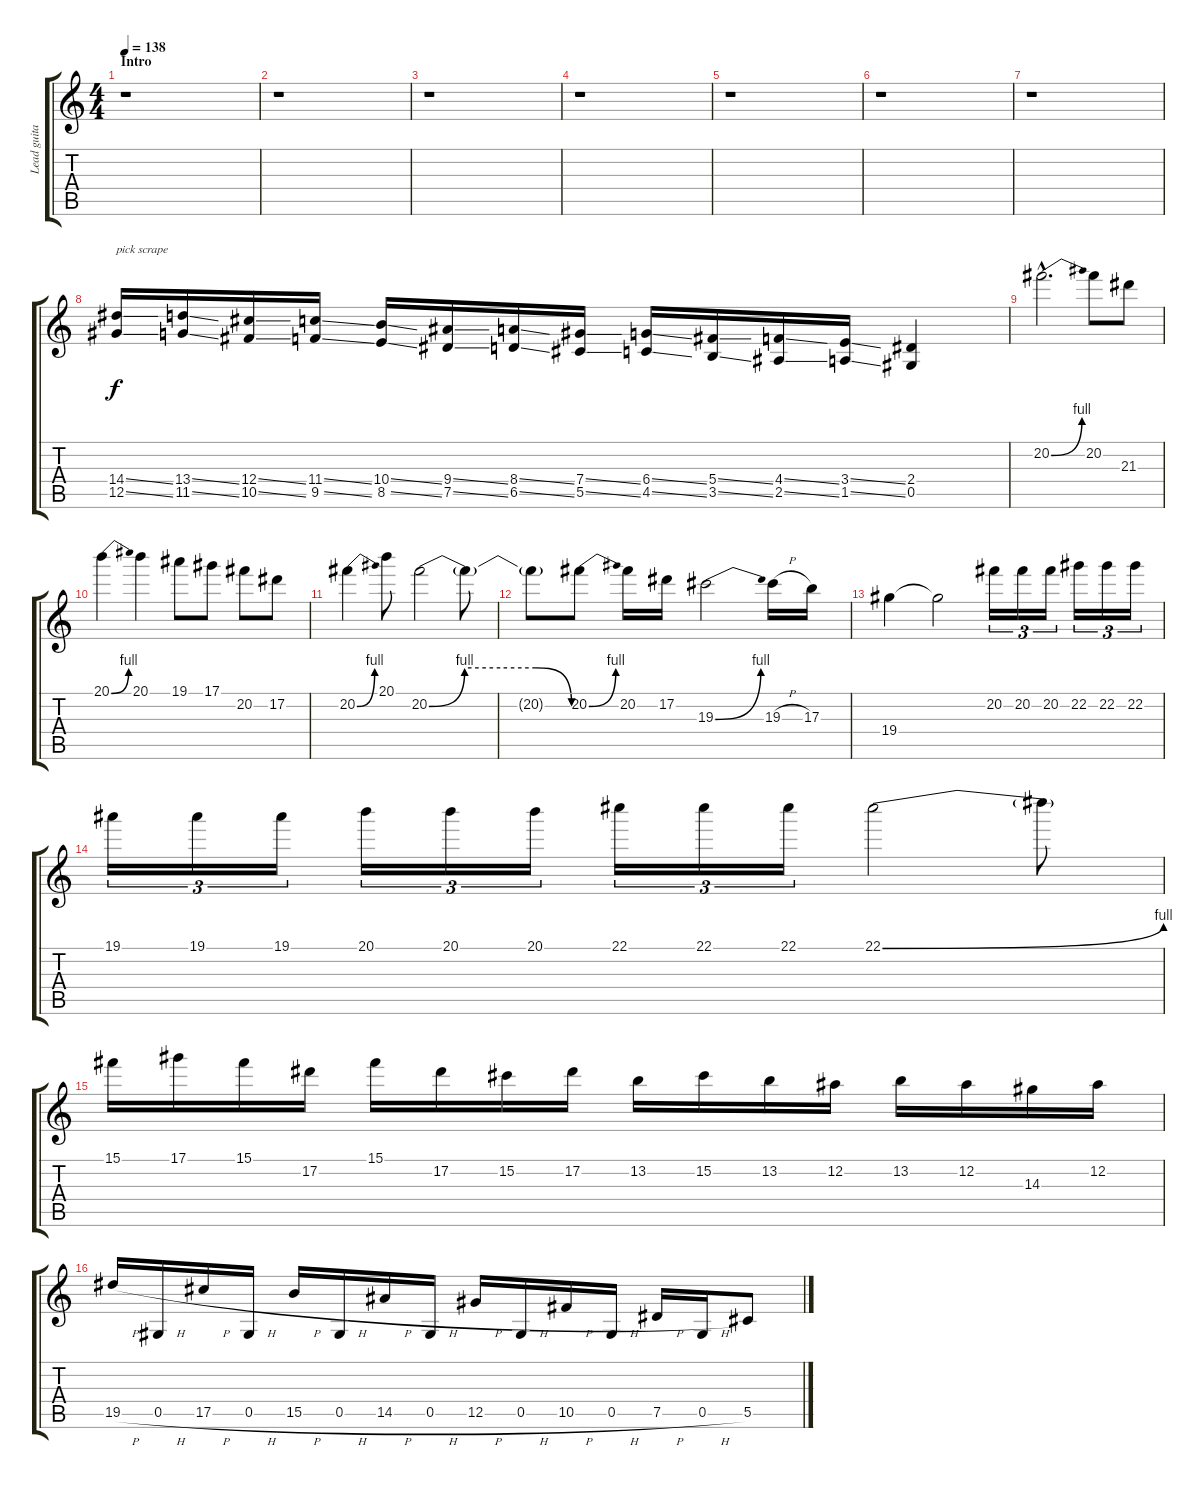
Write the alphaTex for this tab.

\track ("Lead guitar" "Lead guita") {instrument distortionguitar}
\staff {score tabs}
\tuning (Eb4 Bb3 Gb3 Db3 Ab2 Eb2) {hide}
\ts (4 4)
\section ("" "Intro")
\tempo 138
\clef g2
\ks c
r.1{dy f instrument distortionguitar} |
r.1 |
r.1 |
r.1 |
r.1 |
r.1 |
r.1 |
(14.4{ss} 12.5{ss}).16{txt "pick scrape"} (13.4{ss} 11.5{ss}).16 (12.4{ss} 10.5{ss}).16 (11.4{ss} 9.5{ss}).16 (10.4{ss} 8.5{ss}).16 (9.4{ss} 7.5{ss}).16 (8.4{ss} 6.5{ss}).16 (7.4{ss} 5.5{ss}).16 (6.4{ss} 4.5{ss}).16 (5.4{ss} 3.5{ss}).16 (4.4{ss} 2.5{ss}).16 (3.4{ss} 1.5{ss}).16 (2.4 0.5).4 |
20.2{be (bend 0 0 60 4) hac}.2{d} 20.2.8 21.3.8 |
20.1{be (bend 0 0 60 4)}.4 20.1.4 19.1.8 17.1.8 20.2.8 17.2.8 |
20.2{be (bend 0 0 60 4)}.4 20.1.8 20.2{be (custom 0 0 15 4 30 4 45 4 60 0)}.2 20.2{t}.8 |
20.2{t}.8 20.2{be (bend 0 0 60 4)}.8 20.2.16 17.2.16 19.3{be (bend 0 0 60 4)}.2 19.3{h}.16 17.3.16 |
19.4.4 19.4{t}.2 20.2.16{tu (3 2)} 20.2.16{tu (3 2)} 20.2.16{tu (3 2)} 22.2.16{tu (3 2)} 22.2.16{tu (3 2)} 22.2.16{tu (3 2)} |
19.1.16{tu (3 2)} 19.1.16{tu (3 2)} 19.1.16{tu (3 2)} 20.1.16{tu (3 2)} 20.1.16{tu (3 2)} 20.1.16{tu (3 2)} 22.1.16{tu (3 2)} 22.1.16{tu (3 2)} 22.1.16{tu (3 2)} 22.1{be (bend 0 0 60 4)}.2 22.1{t}.8 |
15.1.16 17.1.16 15.1.16 17.2.16 15.1.16 17.2.16 15.2.16 17.2.16 13.2.16 15.2.16 13.2.16 12.2.16 13.2.16 12.2.16 14.3.16 12.2.16 |
19.5{h}.16 0.5{h}.16 17.5{h}.16 0.5{h}.16 15.5{h}.16 0.5{h}.16 14.5{h}.16 0.5{h}.16 12.5{h}.16 0.5{h}.16 10.5{h}.16 0.5{h}.16 7.5{h}.16 0.5{h}.16 5.5.8
